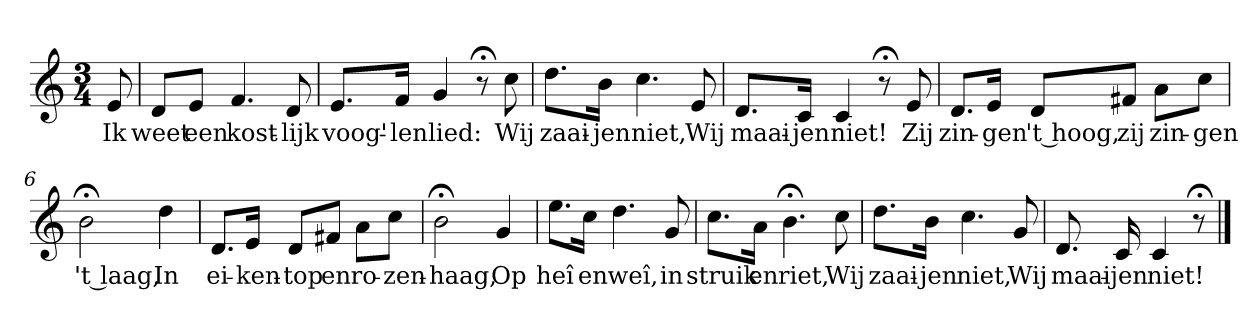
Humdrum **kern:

**kern	**text
*part1	*part1
*staff1	*staff1
*k[]	*
*C:	*
*M3/4	*
*MM120	*
=	=
8e	Ik
=1	=1
8dL	weet
8eJ	een
4.f	kost-
8d	-lijk
=2	=2
8.eL	voog'-
16fJk	-len
4g	lied:
8r;<	.
8cc	Wij
=3	=3
8.ddL	zaai-
16bJk	-jen
4.cc	niet,
8e	Wij
=4	=4
8.dL	maai-
16cJk	-jen
4c	niet!
8r;<	.
8e	Zij
=5	=5
8.dL	zin-
16eJk	-gen
8dL	't hoog,
8f#XJ	zij
8aL	zin-
8ccJ	-gen
=6	=6
2b;<	't laag,
4dd	In
=7	=7
8.dL	ei-
16eJk	-ken-
8dL	-top
8f#XJ	en
8aL	ro-
8ccJ	-zen-
=8	=8
2b;<	-haag,
4g	Op
=9	=9
8.eeL	heî
16ccJk	en
4.dd	weî,
8g	in
=10	=10
8.ccL	struik
16aJk	en
4.b;<	riet,
8cc	Wij
=11	=11
8.ddL	zaai-
16bJk	-jen
4.cc	niet,
8g	Wij
=12	=12
8.d	maai-
16c	-jen
4c	niet!
8r;<	.
==	==
*-	*-
